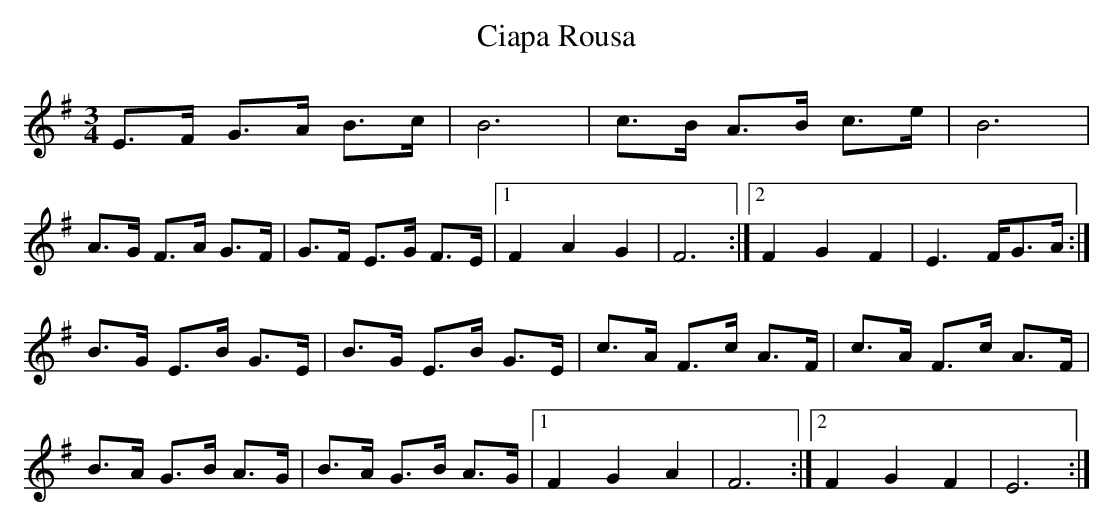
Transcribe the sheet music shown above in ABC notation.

X:1
T:Ciapa Rousa
L:1/8
M:3/4
K:E minor
E>F G>A B>c | B6 | c>B A>B c>e |  B6 |
A>G F>A G>F | G>F E>G F>E |1 F2 A2 G2 | F6 :|2 F2 G2 F2 | E3 F/2G>A :|
B>G E>B G>E| B>G E>B G>E| c>A F>c A>F|  c>A F>c A>F|
B>A G>B A>G| B>A G>B A>G |1 F2 G2 A2 | F6 :|2 F2 G2 F2 | E6 :|
